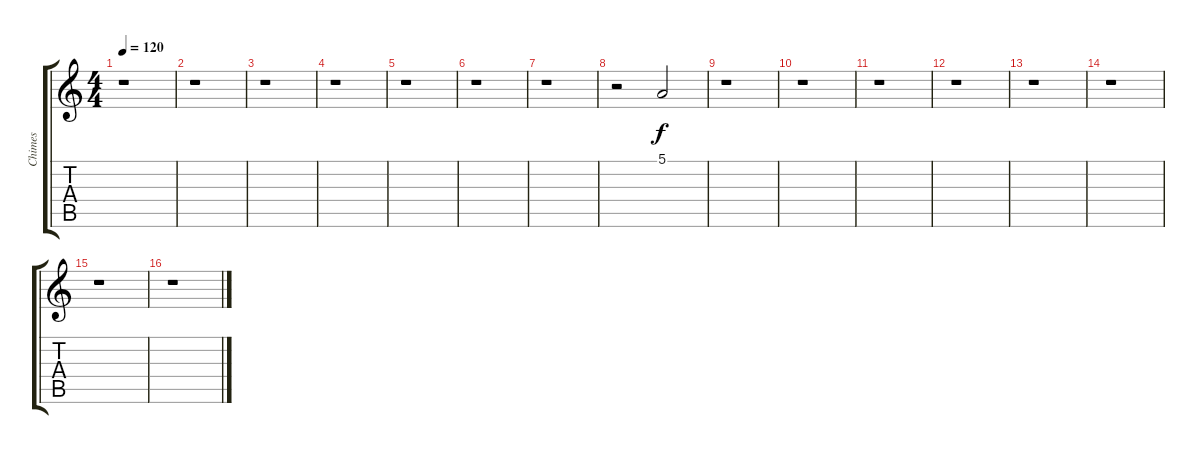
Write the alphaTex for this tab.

\track ("Chimes" "Chimes") {instrument englishhorn}
\staff {score tabs}
\tuning (E4 B3 G3 D3 A2 E2) {hide}
\ts (4 4)
\tempo 120
\clef g2
\ks c
r.1{dy f} |
r.1 |
r.1 |
r.1 |
r.1 |
r.1 |
r.1 |
r.2 5.1.2 |
r.1 |
r.1 |
r.1 |
r.1 |
r.1 |
r.1 |
r.1 |
r.1
